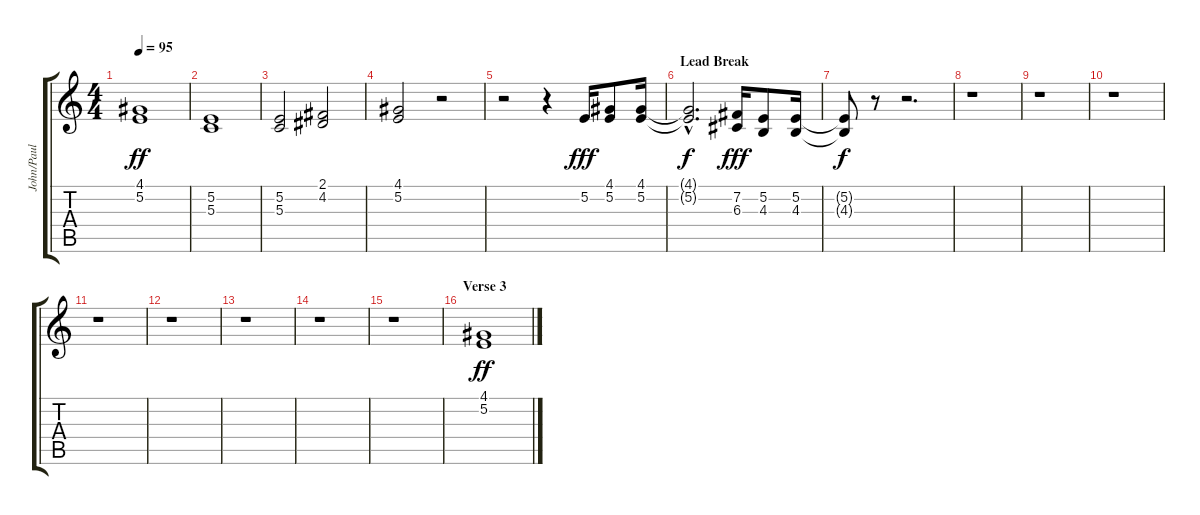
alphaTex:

\track ("John/Paul" "John/Paul") {instrument altosax}
\staff {score tabs}
\tuning (E4 B3 G3 D3 A2 E2) {hide}
\ts (4 4)
\tempo 95
\clef g2
\ks c
(4.1 5.2).1{dy ff} |
(5.2 5.3).1 |
(5.2 5.3).2 (2.1 4.2).2 |
(4.1 5.2).2 r.2 |
r.2 r.4 5.2.16{dy fff instrument altosax} (4.1 5.2).8 (4.1 5.2).16 |
\section ("" "Lead Break")
(4.1{hac t} 5.2{hac t}).2{d dy f} (7.2 6.3).16{dy fff} (5.2 4.3).8 (5.2 4.3).16 |
(5.2{t} 4.3{t}).8{dy f} r.8 r.2{d} |
r.1 |
r.1 |
r.1 |
r.1 |
r.1 |
r.1 |
r.1 |
r.1 |
\section ("" "Verse 3")
(4.1 5.2).1{dy ff instrument choiraahs}
